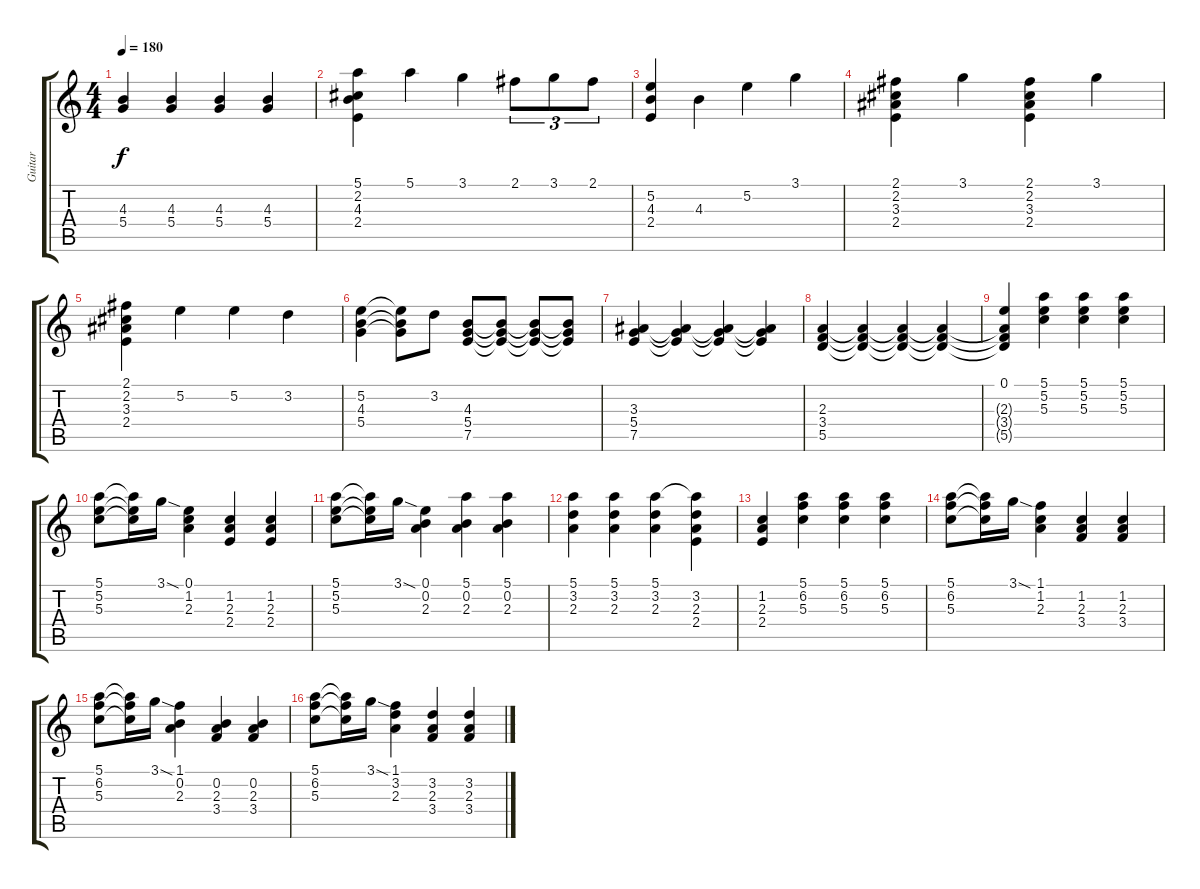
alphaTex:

\track ("Guitar" "Guitar") {instrument acousticguitarnylon}
\staff {score tabs}
\tuning (E4 B3 G3 D3 A2 E2) {hide}
\ts (4 4)
\tempo 180
\clef g2
\ks c
(4.3 5.4).4{dy f} (4.3 5.4).4 (4.3 5.4).4 (4.3 5.4).4 |
(5.1 2.2 4.3 2.4).4 5.1.4 3.1.4 2.1.8{tu (3 2)} 3.1.8{tu (3 2)} 2.1.8{tu (3 2)} |
(5.2 4.3 2.4).4 4.3.4 5.2.4 3.1.4 |
(2.1 2.2 3.3 2.4).4 3.1.4 (2.1 2.2 3.3 2.4).4 3.1.4 |
(2.1 2.2 3.3 2.4).4 5.2.4 5.2.4 3.2.4 |
(5.2 4.3 5.4).4 (5.2{t} 4.3{t} 5.4{t}).8 3.2.8 (4.3 5.4 7.5).8 (4.3{t} 5.4{t} 7.5{t}).8 (4.3{t} 5.4{t} 7.5{t}).8 (4.3{t} 5.4{t} 7.5{t}).8 |
(3.3 5.4 7.5).4 (3.3{t} 5.4{t} 7.5{t}).4 (3.3{t} 5.4{t} 7.5{t}).4 (3.3{t} 5.4{t} 7.5{t}).4 |
(2.3 3.4 5.5).4 (2.3{t} 3.4{t} 5.5{t}).4 (2.3{t} 3.4{t} 5.5{t}).4 (2.3{t} 3.4{t} 5.5{t}).4 |
(0.1 2.3{t} 3.4{t} 5.5{t}).4 (5.1 5.2 5.3).4 (5.1 5.2 5.3).4 (5.1 5.2 5.3).4 |
(5.1 5.2 5.3).8 (5.1{t} 5.2{t} 5.3{t}).16 3.1{sod}.16 (0.1 1.2 2.3).4 (1.2 2.3 2.4).4 (1.2 2.3 2.4).4 |
(5.1 5.2 5.3).8 (5.1{t} 5.2{t} 5.3{t}).16 3.1{sod}.16 (0.1 0.2 2.3).4 (5.1 0.2 2.3).4 (5.1 0.2 2.3).4 |
(5.1 3.2 2.3).4 (5.1 3.2 2.3).4 (5.1 3.2 2.3).4 (5.1{t} 3.2 2.3 2.4).4 |
(1.2 2.3 2.4).4 (5.1 6.2 5.3).4 (5.1 6.2 5.3).4 (5.1 6.2 5.3).4 |
(5.1 6.2 5.3).8 (5.1{t} 6.2{t} 5.3{t}).16 3.1{sod}.16 (1.1 1.2 2.3).4 (1.2 2.3 3.4).4 (1.2 2.3 3.4).4 |
(5.1 6.2 5.3).8 (5.1{t} 6.2{t} 5.3{t}).16 3.1{sod}.16 (1.1 0.2 2.3).4 (0.2 2.3 3.4).4 (0.2 2.3 3.4).4 |
(5.1 6.2 5.3).8 (5.1{t} 6.2{t} 5.3{t}).16 3.1{sod}.16 (1.1 3.2 2.3).4 (3.2 2.3 3.4).4 (3.2 2.3 3.4).4
